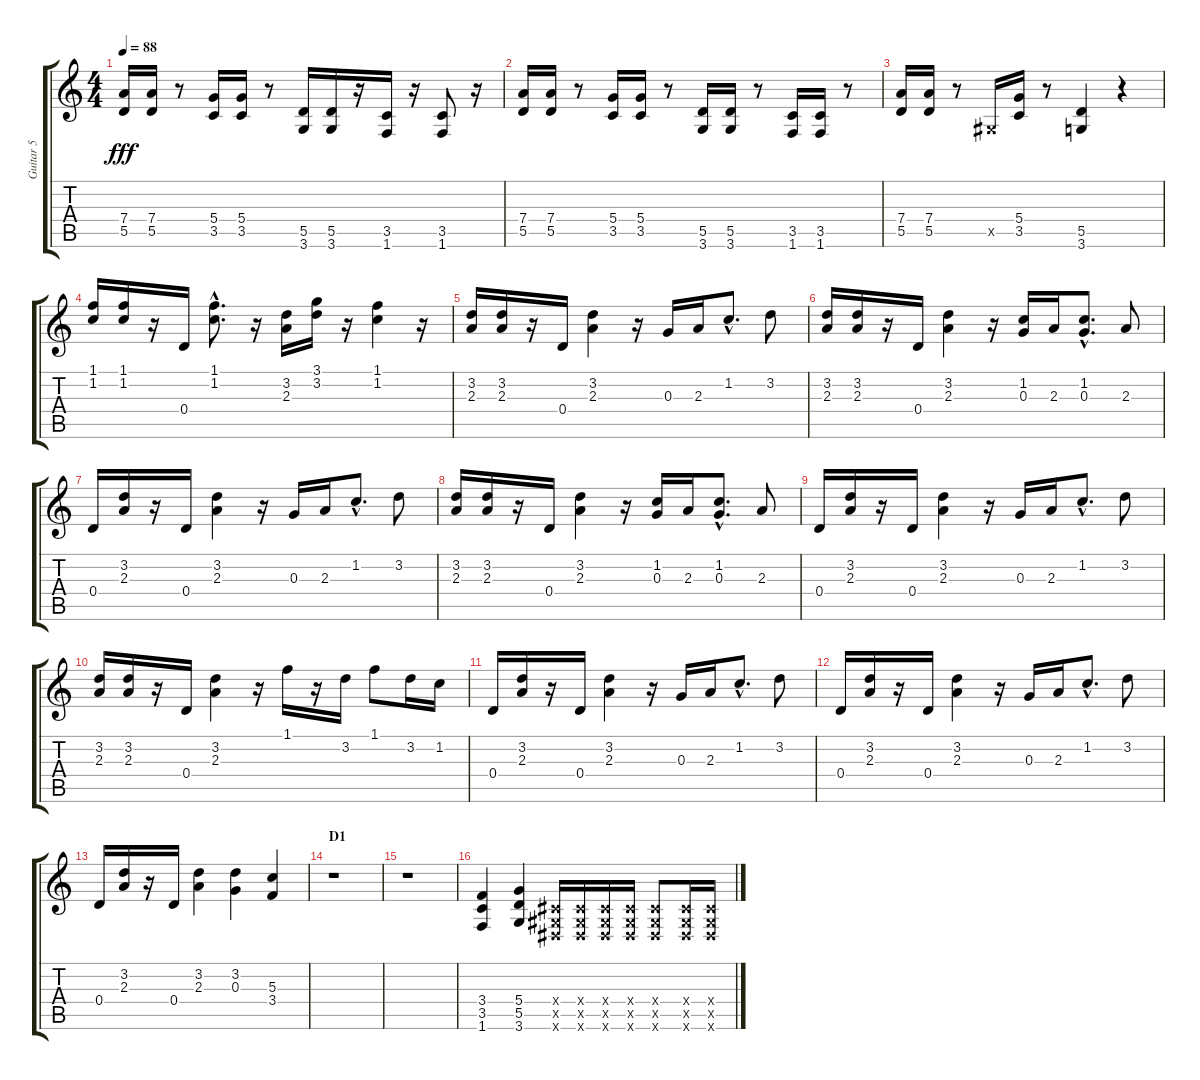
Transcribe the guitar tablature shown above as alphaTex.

\track ("Guitar 5" "Guitar 5") {instrument distortionguitar}
\staff {score tabs}
\tuning (E4 B3 G3 D3 A2 E2) {hide}
\ts (4 4)
\tempo 88
\clef g2
\ks c
(7.4 5.5).16{dy fff} (7.4 5.5).16 r.8 (5.4 3.5).16 (5.4 3.5).16 r.8 (5.5 3.6).16 (5.5 3.6).16 r.16 (3.5 1.6).16 r.16 (3.5 1.6).8 r.16 |
(7.4 5.5).16 (7.4 5.5).16 r.8 (5.4 3.5).16 (5.4 3.5).16 r.8 (5.5 3.6).16 (5.5 3.6).16 r.8 (3.5 1.6).16 (3.5 1.6).16 r.8 |
(7.4 5.5).16 (7.4 5.5).16 r.8 -1.5{x}.16 (5.4 3.5).16 r.8 (5.5 3.6).4 r.4 |
(1.1 1.2).16 (1.1 1.2).16 r.16 0.4.16 (1.1{hac} 1.2{hac}).8{d} r.16 (3.2 2.3).16 (3.1 3.2).16 r.16 (1.1 1.2).4 r.16 |
(3.2 2.3).16 (3.2 2.3).16 r.16 0.4.16 (3.2 2.3).4 r.16 0.3.16 2.3.16 1.2{hac}.8{d} 3.2.8 |
(3.2 2.3).16 (3.2 2.3).16 r.16 0.4.16 (3.2 2.3).4 r.16 (1.2 0.3).16 2.3.16 (1.2{hac} 0.3{hac}).8{d} 2.3.8 |
0.4.16 (3.2 2.3).16 r.16 0.4.16 (3.2 2.3).4 r.16 0.3.16 2.3.16 1.2{hac}.8{d} 3.2.8 |
(3.2 2.3).16 (3.2 2.3).16 r.16 0.4.16 (3.2 2.3).4 r.16 (1.2 0.3).16 2.3.16 (1.2{hac} 0.3{hac}).8{d} 2.3.8 |
0.4.16 (3.2 2.3).16 r.16 0.4.16 (3.2 2.3).4 r.16 0.3.16 2.3.16 1.2{hac}.8{d} 3.2.8 |
(3.2 2.3).16 (3.2 2.3).16 r.16 0.4.16 (3.2 2.3).4 r.16 1.1.16 r.16 3.2.16 1.1.8 3.2.16 1.2.16 |
0.4.16 (3.2 2.3).16 r.16 0.4.16 (3.2 2.3).4 r.16 0.3.16 2.3.16 1.2{hac}.8{d} 3.2.8 |
0.4.16 (3.2 2.3).16 r.16 0.4.16 (3.2 2.3).4 r.16 0.3.16 2.3.16 1.2{hac}.8{d} 3.2.8 |
0.4.16 (3.2 2.3).16 r.16 0.4.16 (3.2 2.3).4 (3.2 0.3).4 (5.3 3.4).4 |
\section ("" "D1")
r.1 |
r.1 |
(3.4 3.5 1.6).4 (5.4 5.5 3.6).4 (-1.4{x} -1.5{x} -1.6{x}).16 (-1.4{x} -1.5{x} -1.6{x}).16 (-1.4{x} -1.5{x} -1.6{x}).16 (-1.4{x} -1.5{x} -1.6{x}).16 (-1.4{x} -1.5{x} -1.6{x}).8 (-1.4{x} -1.5{x} -1.6{x}).16 (-1.4{x} -1.5{x} -1.6{x}).16
